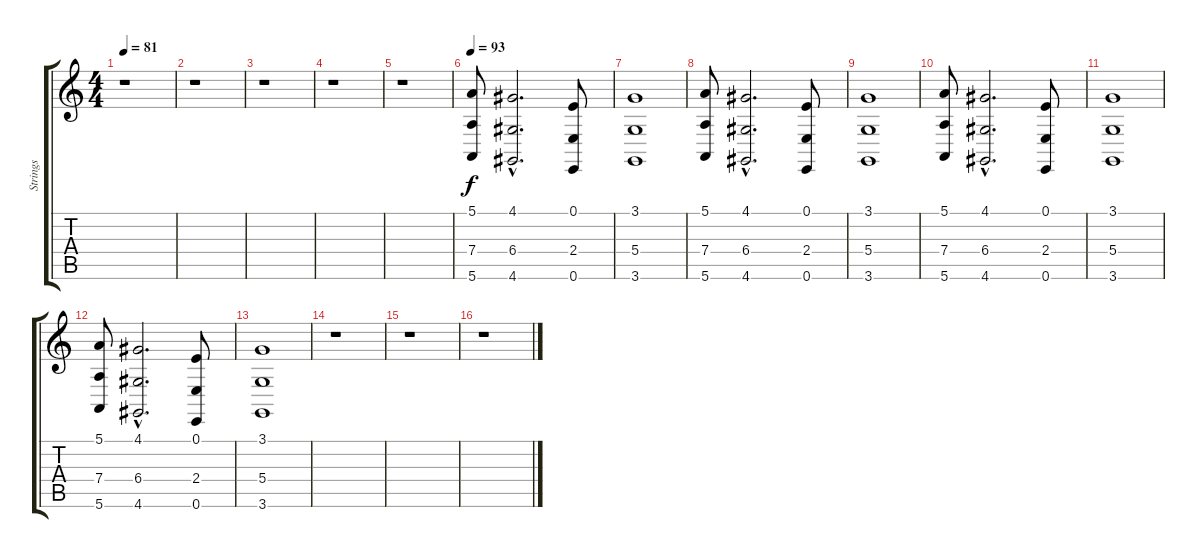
\track ("Strings" "Strings") {instrument stringensemble2}
\staff {score tabs}
\tuning (E4 B3 G3 D3 A2 E2) {hide}
\ts (4 4)
\tempo 81
\clef g2
\ks c
r.1{dy f} |
r.1 |
r.1 |
r.1 |
r.1 |
\tempo 93
(5.1 7.4 5.6).8 (4.1{hac} 6.4{hac} 4.6{hac}).2{d} (0.1 2.4 0.6).8 |
(3.1 5.4 3.6).1 |
(5.1 7.4 5.6).8 (4.1{hac} 6.4{hac} 4.6{hac}).2{d} (0.1 2.4 0.6).8 |
(3.1 5.4 3.6).1 |
(5.1 7.4 5.6).8 (4.1{hac} 6.4{hac} 4.6{hac}).2{d} (0.1 2.4 0.6).8 |
(3.1 5.4 3.6).1 |
(5.1 7.4 5.6).8 (4.1{hac} 6.4{hac} 4.6{hac}).2{d} (0.1 2.4 0.6).8 |
(3.1 5.4 3.6).1 |
r.1 |
r.1 |
r.1
